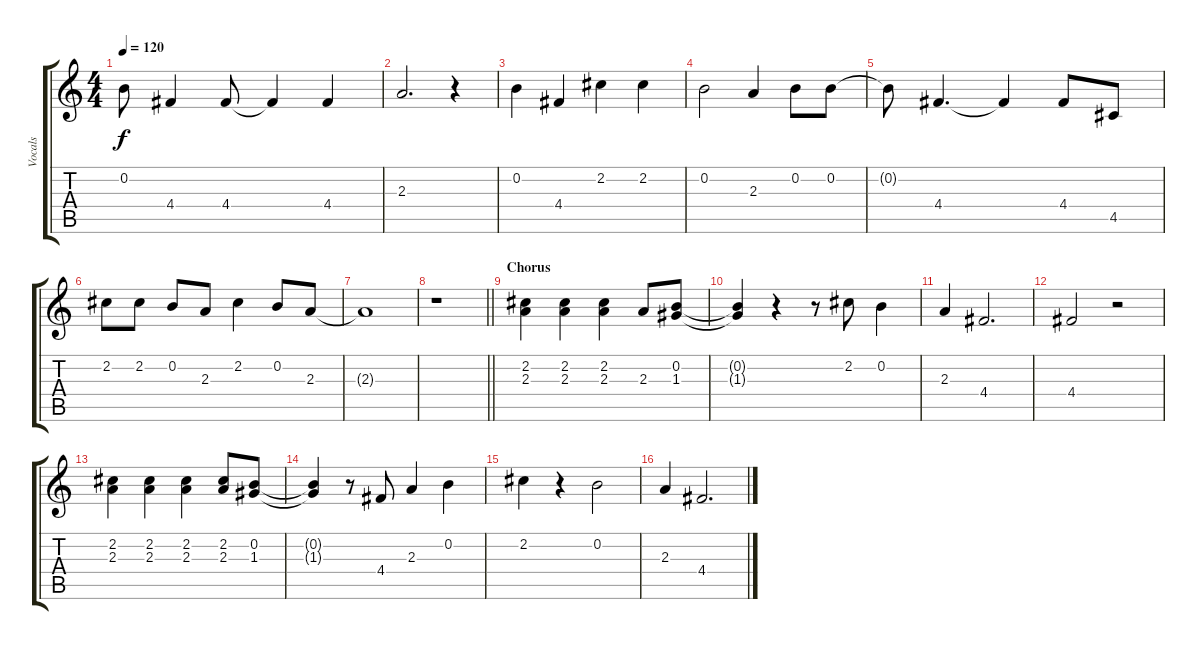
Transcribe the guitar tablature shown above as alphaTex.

\track ("Vocals" "Vocals") {instrument lead3calliope}
\staff {score tabs}
\tuning (E5 B4 G4 D4 A3 E3) {hide}
\ts (4 4)
\tempo 120
\clef g2
\ks c
0.2{t}.8{dy f} 4.4.4 4.4.8 4.4{t}.4 4.4.4 |
2.3.2{d} r.4 |
0.2.4 4.4.4 2.2.4 2.2.4 |
0.2.2 2.3.4 0.2.8 0.2.8 |
0.2{t}.8 4.4.4{d} 4.4{t}.4 4.4.8 4.5.8 |
2.2.8 2.2.8 0.2.8 2.3.8 2.2.4 0.2.8 2.3.8 |
2.3{t}.1 |
\barLineRight lightlight
r.1 |
\section ("" "Chorus")
(2.2 2.3).4 (2.2 2.3).4 (2.2 2.3).4 2.3.8 (0.2 1.3).8 |
(0.2{t} 1.3{t}).4 r.4 r.8 2.2.8 0.2.4 |
2.3.4 4.4.2{d} |
4.4.2 r.2 |
(2.2 2.3).4 (2.2 2.3).4 (2.2 2.3).4 (2.2 2.3).8 (0.2 1.3).8 |
(0.2{t} 1.3{t}).4 r.8 4.4.8 2.3.4 0.2.4 |
2.2.4 r.4 0.2.2 |
2.3.4 4.4.2{d}
